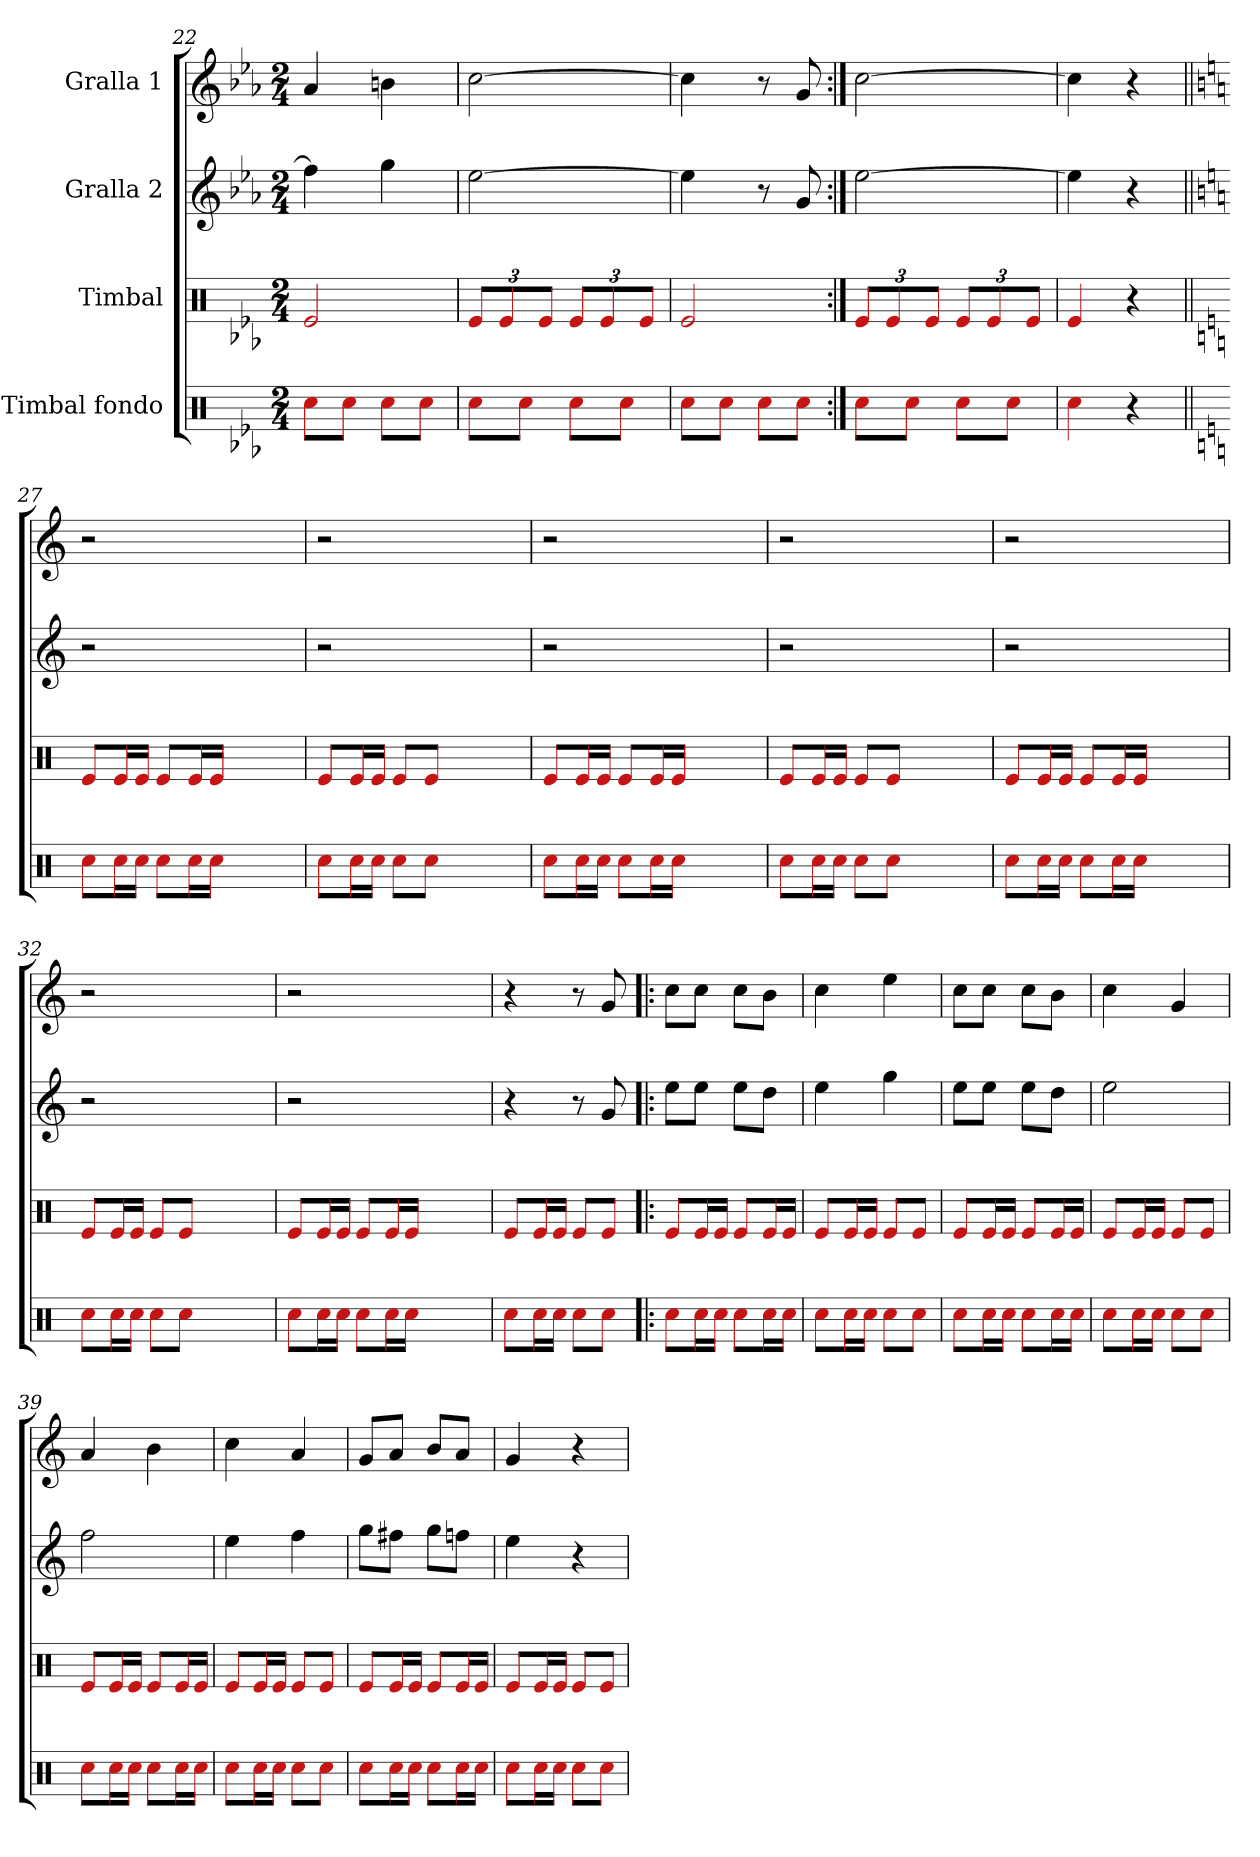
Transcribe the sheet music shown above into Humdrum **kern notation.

**kern	**kern	**kern	**kern
*part4	*part3	*part2	*part1
*staff4	*staff3	*staff2	*staff1
*I"Timbal fondo	*I"Timbal	*I"Gralla 2	*I"Gralla 1
*clefX	*clefX	*clefG2	*clefG2
*k[b-e-a-]	*k[b-e-a-]	*k[b-e-a-]	*k[b-e-a-]
*M2/4	*M2/4	*M2/4	*M2/4
=22	=22	=22	=22
8cc\L	2en/	4ff\]	4a-/
8cc\J	.	.	.
8cc\L	.	4gg\	4bn\
8cc\J	.	.	.
=23	=23	=23	=23
*	*Xbrackettup	*	*
8cc\L	12en/L	[2ee-\	[2cc\
.	12e/	.	.
8cc\J	.	.	.
.	12e/J	.	.
8cc\L	12e/L	.	.
.	12e/	.	.
8cc\J	.	.	.
.	12e/J	.	.
=24	=24	=24	=24
8cc\L	2en/	4ee-\]	4cc\]
8cc\J	.	.	.
8cc\L	.	8r	8r
8cc\J	.	8g/	8g/
=25:|!	=25:|!	=25:|!	=25:|!
8cc\L	12en/L	[2ee-\	[2cc\
.	12e/	.	.
8cc\J	.	.	.
.	12e/J	.	.
8cc\L	12e/L	.	.
.	12e/	.	.
8cc\J	.	.	.
.	12e/J	.	.
=26	=26	=26	=26
4cc\	4en/	4ee-\]	4cc\]
4r	4r	4r	4r
!!LO:LB:g=z
=27||	=27||	=27||	=27||
*k[]	*k[]	*k[]	*k[]
8cc\L	8e/L	2r	2r
16cc\L	16e/L	.	.
16cc\JJ	16e/JJ	.	.
8cc\L	8e/L	.	.
16cc\L	16e/L	.	.
16cc\JJ	16e/JJ	.	.
2ryy	2ryy	2ryy	2ryy
=28	=28	=28	=28
8cc\L	8e/L	2r	2r
16cc\L	16e/L	.	.
16cc\JJ	16e/JJ	.	.
8cc\L	8e/L	.	.
8cc\J	8e/J	.	.
2ryy	2ryy	2ryy	2ryy
=29	=29	=29	=29
8cc\L	8e/L	2r	2r
16cc\L	16e/L	.	.
16cc\JJ	16e/JJ	.	.
8cc\L	8e/L	.	.
16cc\L	16e/L	.	.
16cc\JJ	16e/JJ	.	.
2ryy	2ryy	2ryy	2ryy
=30	=30	=30	=30
8cc\L	8e/L	2r	2r
16cc\L	16e/L	.	.
16cc\JJ	16e/JJ	.	.
8cc\L	8e/L	.	.
8cc\J	8e/J	.	.
2ryy	2ryy	2ryy	2ryy
=31	=31	=31	=31
8cc\L	8e/L	2r	2r
16cc\L	16e/L	.	.
16cc\JJ	16e/JJ	.	.
8cc\L	8e/L	.	.
16cc\L	16e/L	.	.
16cc\JJ	16e/JJ	.	.
2ryy	2ryy	2ryy	2ryy
=32	=32	=32	=32
8cc\L	8e/L	2r	2r
16cc\L	16e/L	.	.
16cc\JJ	16e/JJ	.	.
8cc\L	8e/L	.	.
8cc\J	8e/J	.	.
2ryy	2ryy	2ryy	2ryy
!!LO:LB:g=z
=33	=33	=33	=33
8cc\L	8e/L	2r	2r
16cc\L	16e/L	.	.
16cc\JJ	16e/JJ	.	.
8cc\L	8e/L	.	.
16cc\L	16e/L	.	.
16cc\JJ	16e/JJ	.	.
2ryy	2ryy	2ryy	2ryy
=34	=34	=34	=34
8cc\L	8e/L	4r	4r
16cc\L	16e/L	.	.
16cc\JJ	16e/JJ	.	.
8cc\L	8e/L	8r	8r
8cc\J	8e/J	8g/	8g/
=35!|:	=35!|:	=35!|:	=35!|:
8cc\L	8e/L	8ee\L	8cc\L
16cc\L	16e/L	8ee\J	8cc\J
16cc\JJ	16e/JJ	.	.
8cc\L	8e/L	8ee\L	8cc\L
16cc\L	16e/L	8dd\J	8b\J
16cc\JJ	16e/JJ	.	.
=36	=36	=36	=36
8cc\L	8e/L	4ee\	4cc\
16cc\L	16e/L	.	.
16cc\JJ	16e/JJ	.	.
8cc\L	8e/L	4gg\	4ee\
8cc\J	8e/J	.	.
=37	=37	=37	=37
8cc\L	8e/L	8ee\L	8cc\L
16cc\L	16e/L	8ee\J	8cc\J
16cc\JJ	16e/JJ	.	.
8cc\L	8e/L	8ee\L	8cc\L
16cc\L	16e/L	8dd\J	8b\J
16cc\JJ	16e/JJ	.	.
=38	=38	=38	=38
8cc\L	8e/L	2ee\	4cc\
16cc\L	16e/L	.	.
16cc\JJ	16e/JJ	.	.
8cc\L	8e/L	.	4g/
8cc\J	8e/J	.	.
=39	=39	=39	=39
8cc\L	8e/L	2ff\	4a/
16cc\L	16e/L	.	.
16cc\JJ	16e/JJ	.	.
8cc\L	8e/L	.	4b\
16cc\L	16e/L	.	.
16cc\JJ	16e/JJ	.	.
!!LO:PB:g=z
=40	=40	=40	=40
8cc\L	8e/L	4ee\	4cc\
16cc\L	16e/L	.	.
16cc\JJ	16e/JJ	.	.
8cc\L	8e/L	4ff\	4a/
8cc\J	8e/J	.	.
=41	=41	=41	=41
8cc\L	8e/L	8gg\L	8g/L
16cc\L	16e/L	8ff#X\J	8a/J
16cc\JJ	16e/JJ	.	.
8cc\L	8e/L	8gg\L	8b/L
16cc\L	16e/L	8ffn\J	8a/J
16cc\JJ	16e/JJ	.	.
=42	=42	=42	=42
8cc\L	8e/L	4ee\	4g/
16cc\L	16e/L	.	.
16cc\JJ	16e/JJ	.	.
8cc\L	8e/L	4r	4r
8cc\J	8e/J	.	.
=	=	=	=
*-	*-	*-	*-
